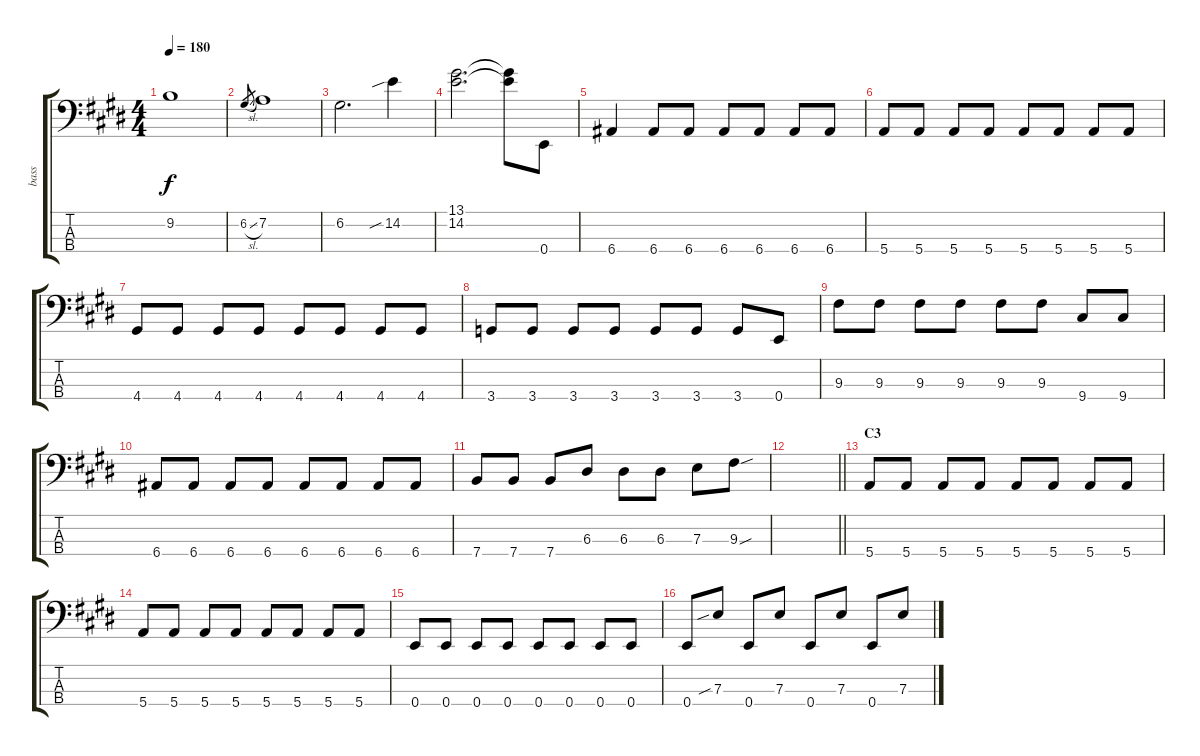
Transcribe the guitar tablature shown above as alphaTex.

\track ("bass" "bass") {instrument electricbasspick}
\staff {score tabs}
\tuning (G2 D2 A1 E1) {hide}
\ts (4 4)
\tempo 180
\clef f4
\ks e
9.2.1{dy f} |
6.2{sl}.8{gr} 7.2.1 |
6.2.2{d} 14.2{sib}.4 |
(13.1 14.2).2{d} (13.1{t} 14.2{t}).8 0.4.8 |
6.4.4 6.4.8 6.4.8 6.4.8 6.4.8 6.4.8 6.4.8 |
5.4.8 5.4.8 5.4.8 5.4.8 5.4.8 5.4.8 5.4.8 5.4.8 |
4.4.8 4.4.8 4.4.8 4.4.8 4.4.8 4.4.8 4.4.8 4.4.8 |
3.4.8 3.4.8 3.4.8 3.4.8 3.4.8 3.4.8 3.4.8 0.4.8 |
9.3.8 9.3.8 9.3.8 9.3.8 9.3.8 9.3.8 9.4.8 9.4.8 |
6.4.8 6.4.8 6.4.8 6.4.8 6.4.8 6.4.8 6.4.8 6.4.8 |
7.4.8 7.4.8 7.4.8 6.3.8 6.3.8 6.3.8 7.3.8 9.3{sou}.8 |
\barLineRight lightlight
|
\section ("" "C3")
5.4.8 5.4.8 5.4.8 5.4.8 5.4.8 5.4.8 5.4.8 5.4.8 |
5.4.8 5.4.8 5.4.8 5.4.8 5.4.8 5.4.8 5.4.8 5.4.8 |
0.4.8 0.4.8 0.4.8 0.4.8 0.4.8 0.4.8 0.4.8 0.4.8 |
0.4.8 7.3{sib}.8 0.4.8 7.3.8 0.4.8 7.3.8 0.4.8 7.3.8
